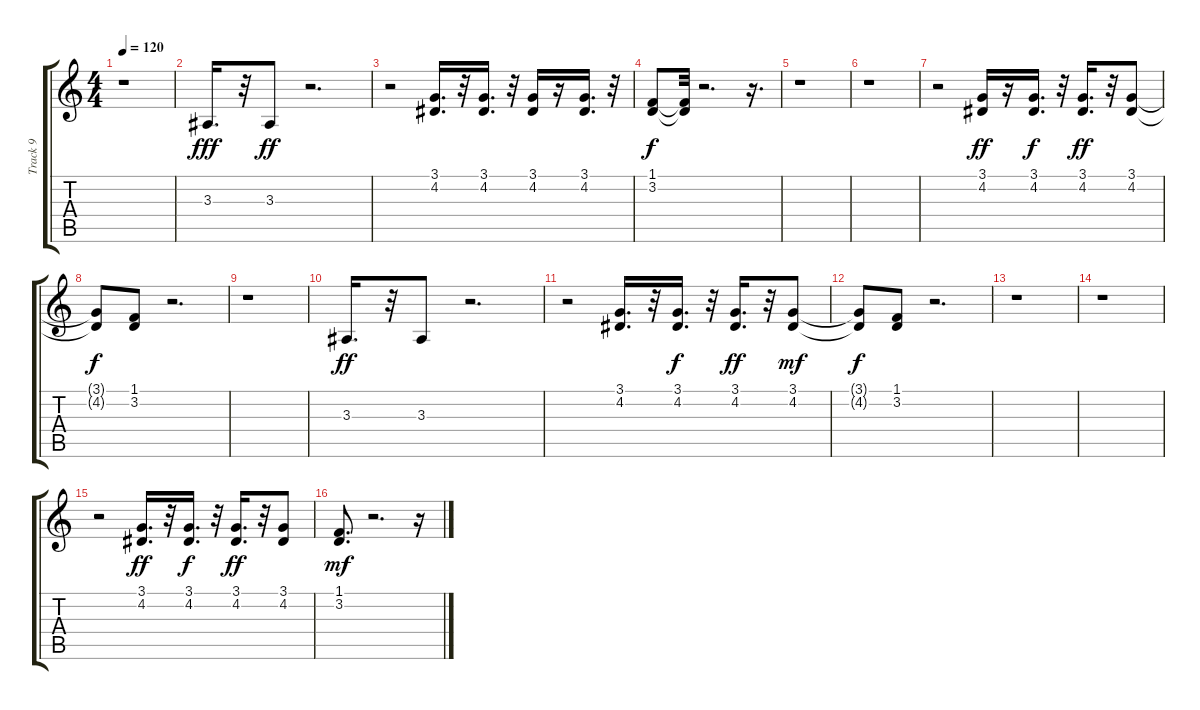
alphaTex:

\track ("Track 9" "Track 9") {instrument choiraahs}
\staff {score tabs}
\tuning (E4 B3 G3 D3 A2 E2) {hide}
\ts (4 4)
\tempo 120
\clef g2
\ks c
r.1{dy f} |
3.3.16{d dy fff} r.32 3.3.8{dy ff} r.2{d} |
r.2 (3.1 4.2).16{d} r.32 (3.1 4.2).16{d} r.32 (3.1 4.2).16 r.16 (3.1 4.2).16{d} r.32 |
(1.1 3.2).8{dy f} (1.1{t} 3.2{t}).32 r.2{d} r.16{d} |
r.1 |
r.1 |
r.2 (3.1 4.2).16{dy ff} r.16 (3.1 4.2).16{d dy f} r.32 (3.1 4.2).16{d dy ff} r.32 (3.1 4.2).8 |
(3.1{t} 4.2{t}).8{dy f} (1.1 3.2).8 r.2{d} |
r.1 |
3.3.16{d dy ff} r.32 3.3.8 r.2{d} |
r.2 (3.1 4.2).16{d} r.32 (3.1 4.2).16{d dy f} r.32 (3.1 4.2).16{d dy ff} r.32 (3.1 4.2).8{dy mf} |
(3.1{t} 4.2{t}).8{dy f} (1.1 3.2).8 r.2{d} |
r.1 |
r.1 |
r.2 (3.1 4.2).16{d dy ff} r.32 (3.1 4.2).16{d dy f} r.32 (3.1 4.2).16{d dy ff} r.32 (3.1 4.2).8 |
(1.1 3.2).8{d dy mf} r.2{d} r.16
